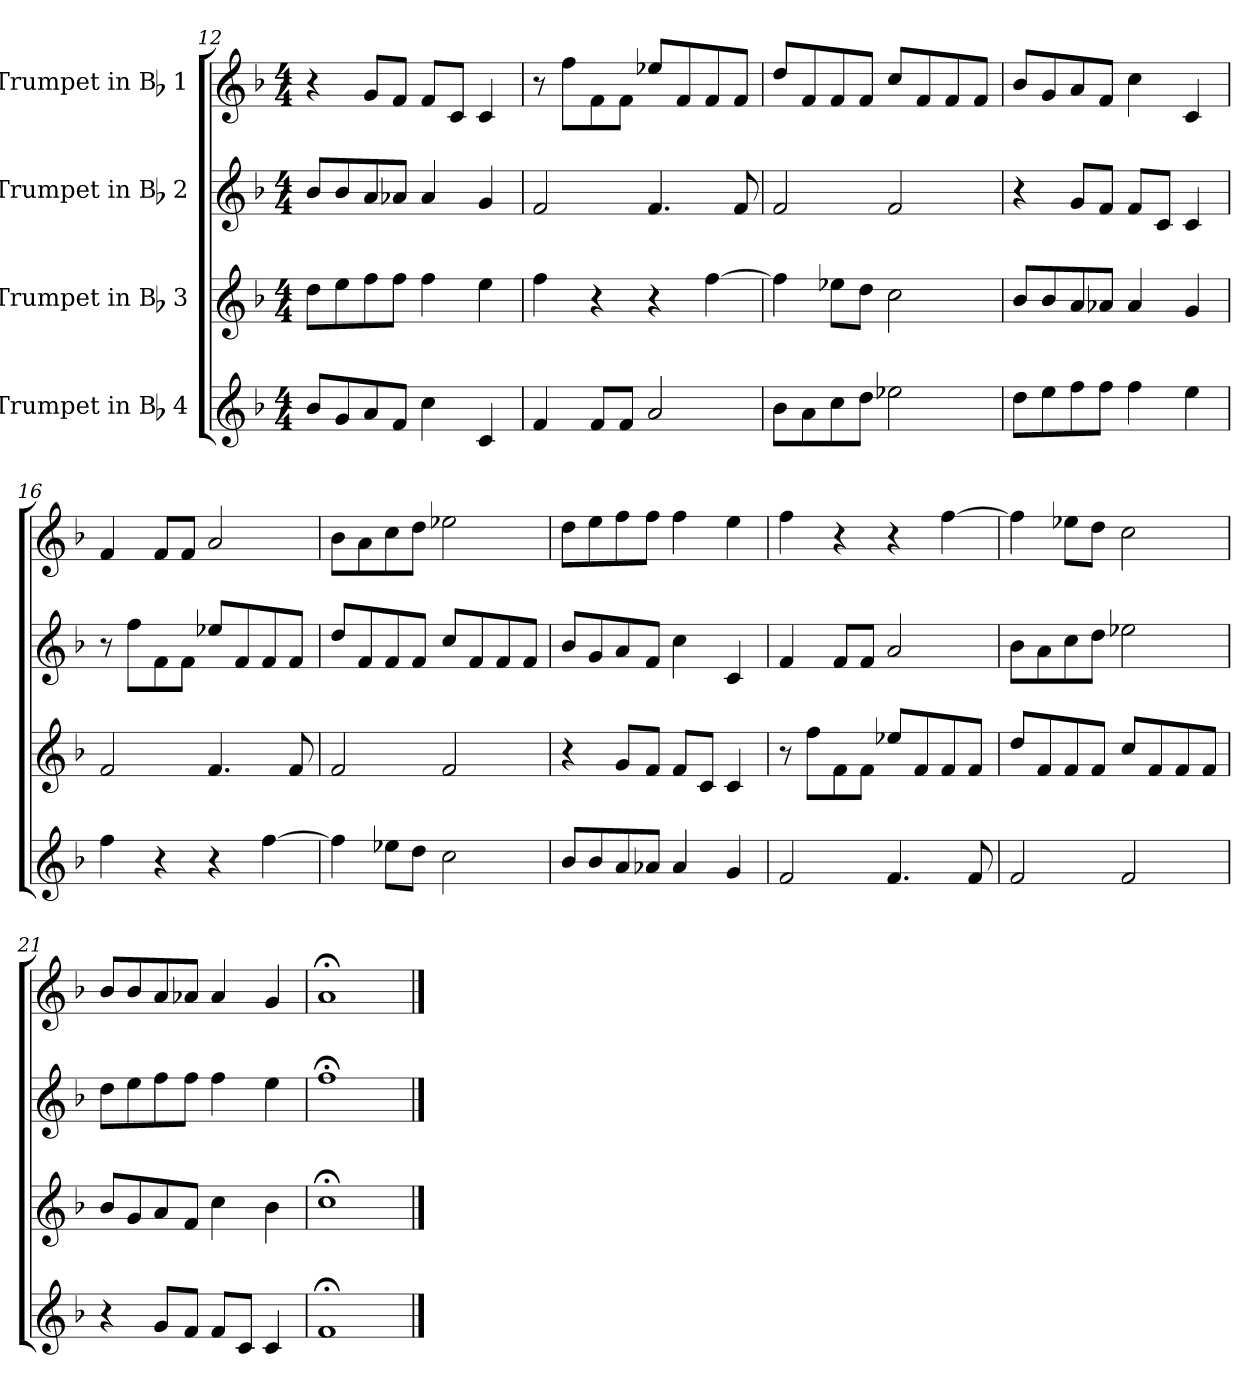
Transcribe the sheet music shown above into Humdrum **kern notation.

**kern	**kern	**kern	**kern
*part4	*part3	*part2	*part1
*staff4	*staff3	*staff2	*staff1
*I"Trumpet in Bb 4	*I"Trumpet in Bb 3	*I"Trumpet in Bb 2	*I"Trumpet in Bb 1
*clefG2	*clefG2	*clefG2	*clefG2
*ITrd1c2	*ITrd1c2	*ITrd1c2	*ITrd1c2
*k[b-e-a-]	*k[b-e-a-]	*k[b-e-a-]	*k[b-e-a-]
*E-:	*E-:	*E-:	*E-:
*M4/4	*M4/4	*M4/4	*M4/4
=12	=12	=12	=12
8a-/L	8cc\L	8a-/L	4r
8f/	8dd\	8a-/	.
8g/	8ee-\	8g/	8f/L
8e-/J	8ee-\J	8g-X/J	8e-/J
4b-\	4ee-\	4g-/	8e-/L
.	.	.	8B-/J
4B-/	4dd\	4f/	4B-/
=13	=13	=13	=13
4e-/	4ee-\	2e-/	8r
.	.	.	8ee-\L
8e-/L	4r	.	8e-\
8e-/J	.	.	8e-\J
2g/	4r	4.e-/	8dd-X/L
.	.	.	8e-/
.	[4ee-\	.	8e-/
.	.	8e-/	8e-/J
=14	=14	=14	=14
8a-\L	4ee-\]	2e-/	8cc/L
8g\	.	.	8e-/
8b-\	8dd-X\L	.	8e-/
8cc\J	8cc\J	.	8e-/J
2dd-X\	2b-\	2e-/	8b-/L
.	.	.	8e-/
.	.	.	8e-/
.	.	.	8e-/J
!!LO:LB:g=z
=15	=15	=15	=15
8cc\L	8a-/L	4r	8a-/L
8dd\	8a-/	.	8f/
8ee-\	8g/	8f/L	8g/
8ee-\J	8g-X/J	8e-/J	8e-/J
4ee-\	4g-/	8e-/L	4b-\
.	.	8B-/J	.
4dd\	4f/	4B-/	4B-/
=16	=16	=16	=16
4ee-\	2e-/	8r	4e-/
.	.	8ee-\L	.
4r	.	8e-\	8e-/L
.	.	8e-\J	8e-/J
4r	4.e-/	8dd-X/L	2g/
.	.	8e-/	.
[4ee-\	.	8e-/	.
.	8e-/	8e-/J	.
=17	=17	=17	=17
4ee-\]	2e-/	8cc/L	8a-\L
.	.	8e-/	8g\
8dd-X\L	.	8e-/	8b-\
8cc\J	.	8e-/J	8cc\J
2b-\	2e-/	8b-/L	2dd-X\
.	.	8e-/	.
.	.	8e-/	.
.	.	8e-/J	.
=18	=18	=18	=18
8a-/L	4r	8a-/L	8cc\L
8a-/	.	8f/	8dd\
8g/	8f/L	8g/	8ee-\
8g-X/J	8e-/J	8e-/J	8ee-\J
4g-/	8e-/L	4b-\	4ee-\
.	8B-/J	.	.
4f/	4B-/	4B-/	4dd\
!!LO:LB:g=z
=19	=19	=19	=19
2e-/	8r	4e-/	4ee-\
.	8ee-\L	.	.
.	8e-\	8e-/L	4r
.	8e-\J	8e-/J	.
4.e-/	8dd-X/L	2g/	4r
.	8e-/	.	.
.	8e-/	.	[4ee-\
8e-/	8e-/J	.	.
=20	=20	=20	=20
2e-/	8cc/L	8a-\L	4ee-\]
.	8e-/	8g\	.
.	8e-/	8b-\	8dd-X\L
.	8e-/J	8cc\J	8cc\J
2e-/	8b-/L	2dd-X\	2b-\
.	8e-/	.	.
.	8e-/	.	.
.	8e-/J	.	.
=21	=21	=21	=21
4r	8a-/L	8cc\L	8a-/L
.	8f/	8dd\	8a-/
8f/L	8g/	8ee-\	8g/
8e-/J	8e-/J	8ee-\J	8g-X/J
8e-/L	4b-\	4ee-\	4g-/
8B-/J	.	.	.
4B-/	4a-\	4dd\	4f/
=22	=22	=22	=22
1e-;<	1b-;<	1ee-;<	1g;<
==	==	==	==
*-	*-	*-	*-
